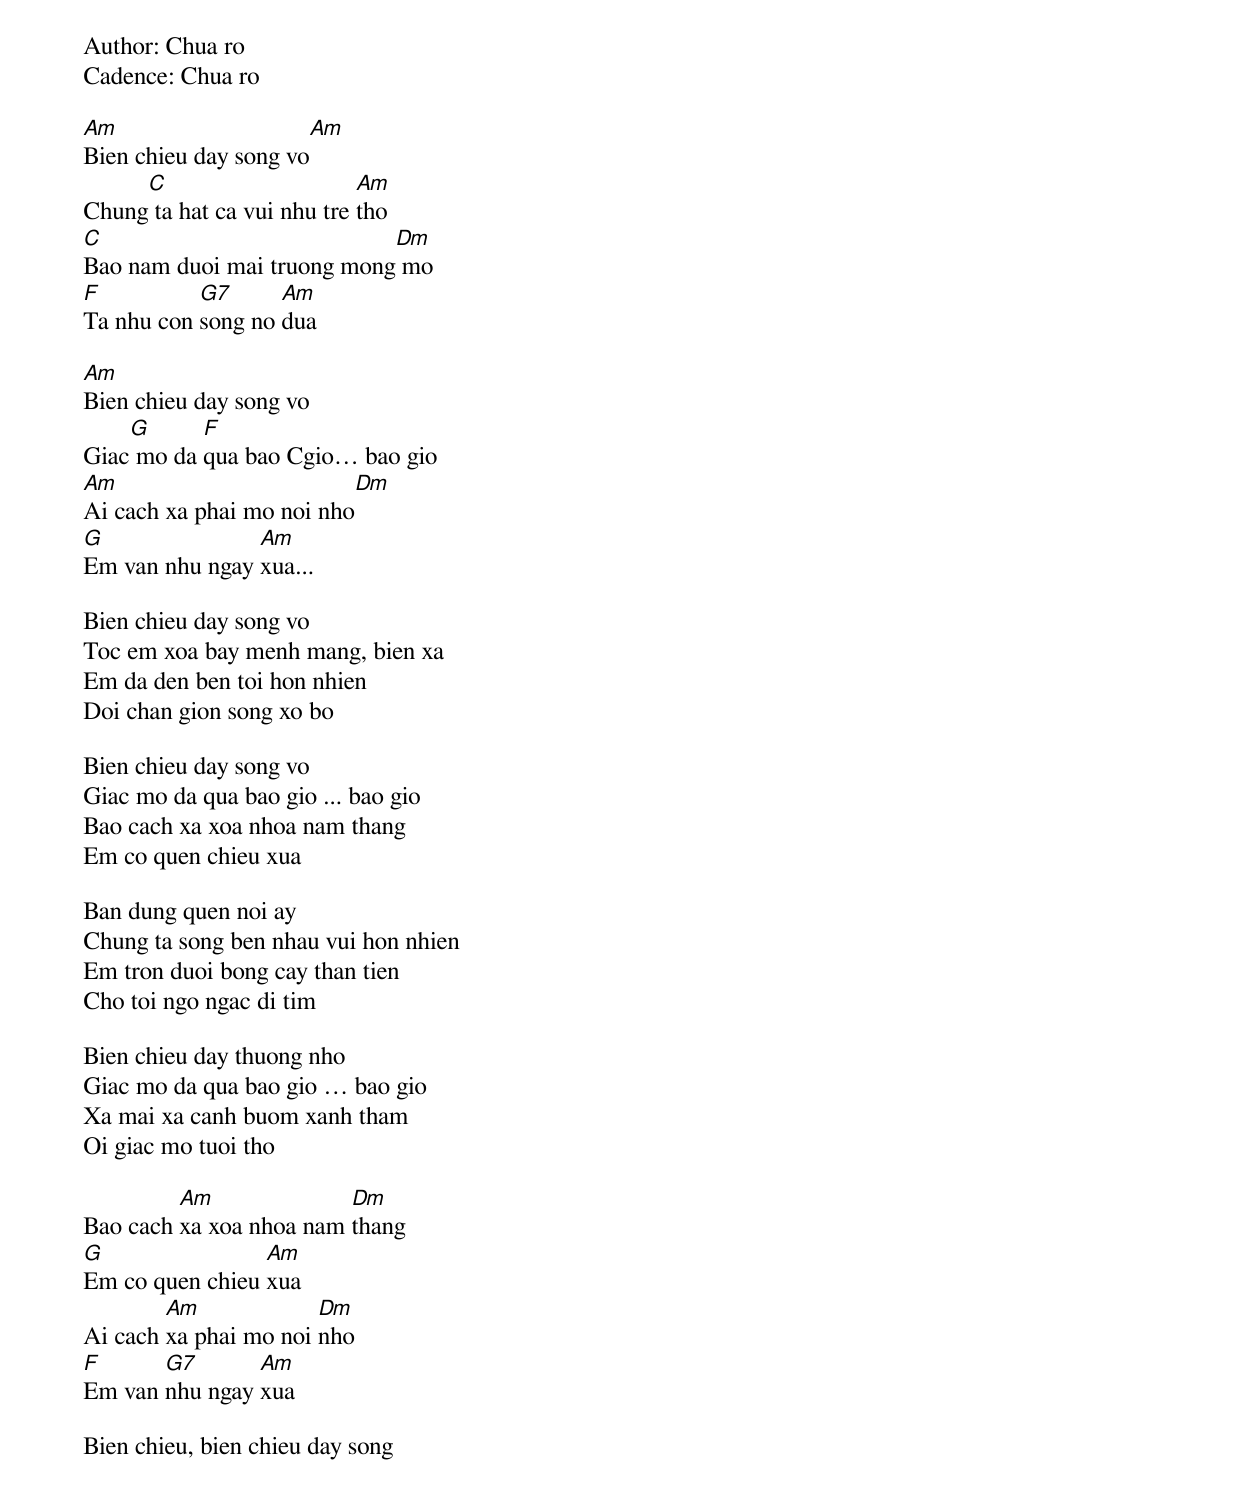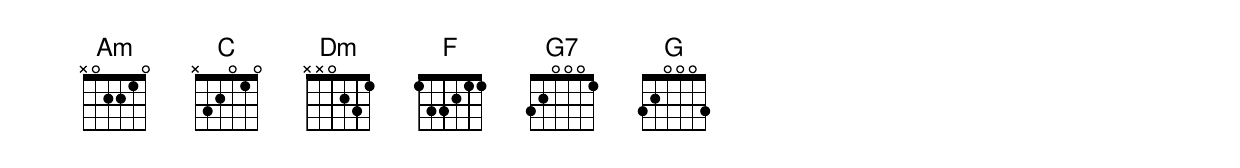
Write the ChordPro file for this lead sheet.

Author: Chua ro
Cadence: Chua ro

[Am]Bien chieu day song vo[Am]
Chung[C] ta hat ca vui nhu tre [Am]tho
[C]Bao nam duoi mai truong mong[Dm] mo
[F]Ta nhu con [G7]song no [Am]dua

[Am]Bien chieu day song vo
Giac[G] mo da [F]qua bao Cgio bao gio
[Am]Ai cach xa phai mo noi nho[Dm]
[G]Em van nhu ngay [Am]xua...

Bien chieu day song vo
Toc em xoa bay menh mang, bien xa
Em da den ben toi hon nhien
Doi chan gion song xo bo

Bien chieu day song vo
Giac mo da qua bao gio ... bao gio
Bao cach xa xoa nhoa nam thang
Em co quen chieu xua

Ban dung quen noi ay
Chung ta song ben nhau vui hon nhien
Em tron duoi bong cay than tien
Cho toi ngo ngac di tim

Bien chieu day thuong nho
Giac mo da qua bao gio  bao gio
Xa mai xa canh buom xanh tham
Oi giac mo tuoi tho

Bao cach [Am]xa xoa nhoa nam [Dm]thang
[G]Em co quen chieu [Am]xua
Ai cach [Am]xa phai mo noi [Dm]nho
[F]Em van [G7]nhu ngay [Am]xua

Bien chieu, bien chieu day song
